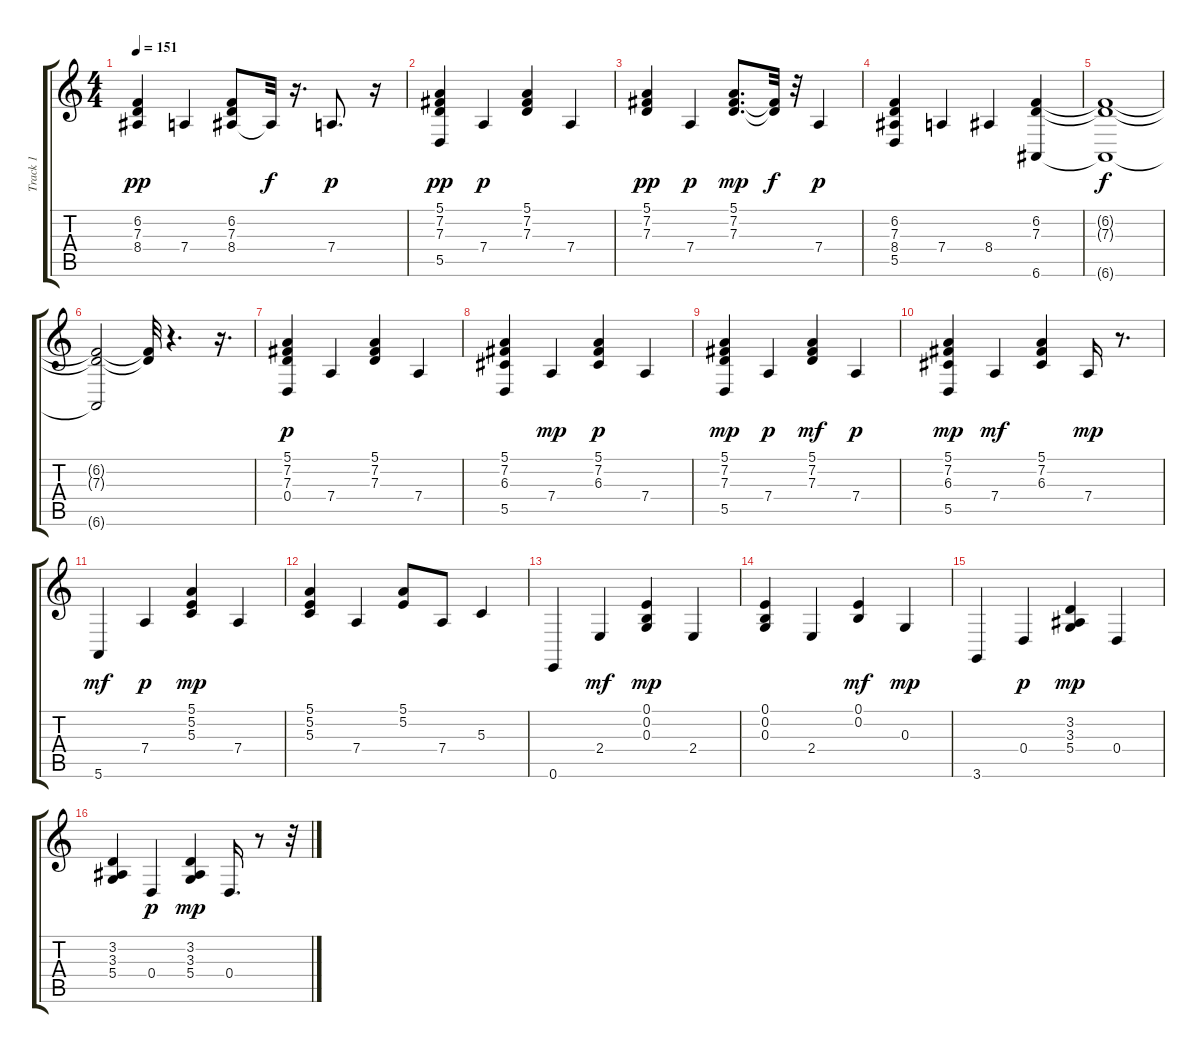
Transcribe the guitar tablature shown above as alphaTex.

\track ("Track 1" "Track 1") {instrument electricpiano1}
\staff {score tabs}
\tuning (E4 B3 G3 D3 A2 E2) {hide}
\ts (4 4)
\tempo 151
\clef g2
\ks c
(6.2 7.3 8.4).4{dy pp} 7.4.4 (6.2 7.3 8.4).8 8.4{t}.32{dy f} r.16{d} 7.4.8{d dy p} r.16 |
(5.1 7.2 7.3 5.5).4{dy pp} 7.4.4{dy p} (5.1 7.2 7.3).4 7.4.4 |
(5.1 7.2 7.3).4{dy pp} 7.4.4{dy p} (5.1 7.2 7.3).8{d dy mp} (7.2{t} 7.3{t}).32{dy f} r.32 7.4.4{dy p} |
(6.2 7.3 8.4 5.5).4 7.4.4 8.4.4 (6.2 7.3 6.6).4 |
(6.2{t} 7.3{t} 6.6{t}).1{dy f} |
(6.2{t} 7.3{t} 6.6{t}).2 (6.2{t} 7.3{t}).32 r.4{d} r.16{d} |
(5.1 7.2 7.3 0.4).4{dy p} 7.4.4 (5.1 7.2 7.3).4 7.4.4 |
(5.1 7.2 6.3 5.5).4 7.4.4{dy mp} (5.1 7.2 6.3).4{dy p} 7.4.4 |
(5.1 7.2 7.3 5.5).4{dy mp} 7.4.4{dy p} (5.1 7.2 7.3).4{dy mf} 7.4.4{dy p} |
(5.1 7.2 6.3 5.5).4{dy mp} 7.4.4{dy mf} (5.1 7.2 6.3).4 7.4.16{dy mp} r.8{d} |
5.6.4{dy mf} 7.4.4{dy p} (5.1 5.2 5.3).4{dy mp} 7.4.4 |
(5.1 5.2 5.3).4 7.4.4 (5.1 5.2).8 7.4.8 5.3.4 |
0.6.4 2.4.4{dy mf} (0.1 0.2 0.3).4{dy mp} 2.4.4 |
(0.1 0.2 0.3).4 2.4.4 (0.1 0.2).4{dy mf} 0.3.4{dy mp} |
3.6.4 0.4.4{dy p} (3.2 3.3 5.4).4{dy mp} 0.4.4 |
(3.2 3.3 5.4).4 0.4.4{dy p} (3.2 3.3 5.4).4{dy mp} 0.4.16{d} r.8 r.32
